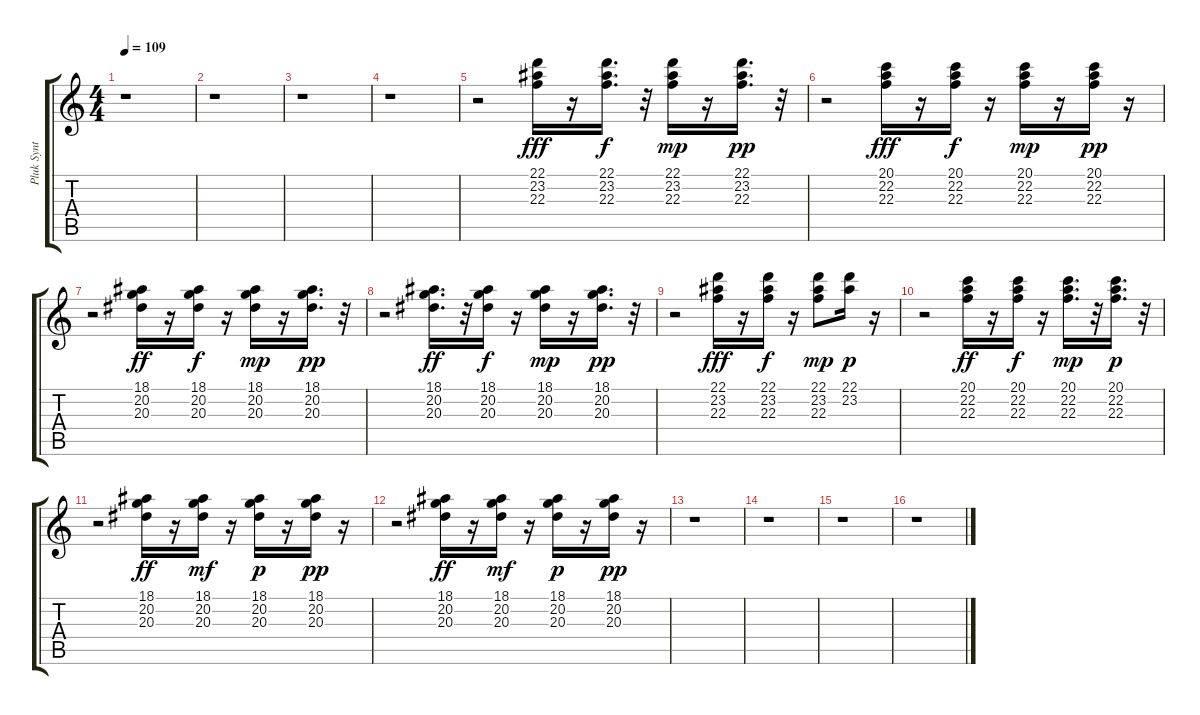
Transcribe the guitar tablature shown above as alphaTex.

\track ("Pluk Synt" "Pluk Synt") {instrument pizzicatostrings}
\staff {score tabs}
\tuning (E4 B3 G3 D3 A2 E2) {hide}
\ts (4 4)
\tempo 109
\clef g2
\ks c
r.1{dy pp} |
r.1 |
r.1 |
r.1 |
r.2 (22.1 23.2 22.3).16{dy fff} r.16 (22.1 23.2 22.3).16{d dy f} r.32 (22.1 23.2 22.3).16{dy mp} r.16 (22.1 23.2 22.3).16{d dy pp} r.32 |
r.2 (20.1 22.2 22.3).16{dy fff} r.16 (20.1 22.2 22.3).16{dy f} r.16 (20.1 22.2 22.3).16{dy mp} r.16 (20.1 22.2 22.3).16{dy pp} r.16 |
r.2 (18.1 20.2 20.3).16{dy ff} r.16 (18.1 20.2 20.3).16{dy f} r.16 (18.1 20.2 20.3).16{dy mp} r.16 (18.1 20.2 20.3).16{d dy pp} r.32 |
r.2 (18.1 20.2 20.3).16{d dy ff} r.32 (18.1 20.2 20.3).16{dy f} r.16 (18.1 20.2 20.3).16{dy mp} r.16 (18.1 20.2 20.3).16{d dy pp} r.32 |
r.2 (22.1 23.2 22.3).16{dy fff} r.16 (22.1 23.2 22.3).16{dy f} r.16 (22.1 23.2 22.3).8{dy mp} (22.1 23.2).16{dy p} r.16 |
r.2 (20.1 22.2 22.3).16{dy ff} r.16 (20.1 22.2 22.3).16{dy f} r.16 (20.1 22.2 22.3).16{d dy mp} r.32 (20.1 22.2 22.3).16{d dy p} r.32 |
r.2 (18.1 20.2 20.3).16{dy ff} r.16 (18.1 20.2 20.3).16{dy mf} r.16 (18.1 20.2 20.3).16{dy p} r.16 (18.1 20.2 20.3).16{dy pp} r.16 |
r.2 (18.1 20.2 20.3).16{dy ff} r.16 (18.1 20.2 20.3).16{dy mf} r.16 (18.1 20.2 20.3).16{dy p} r.16 (18.1 20.2 20.3).16{dy pp} r.16 |
r.1 |
r.1 |
r.1 |
r.1
